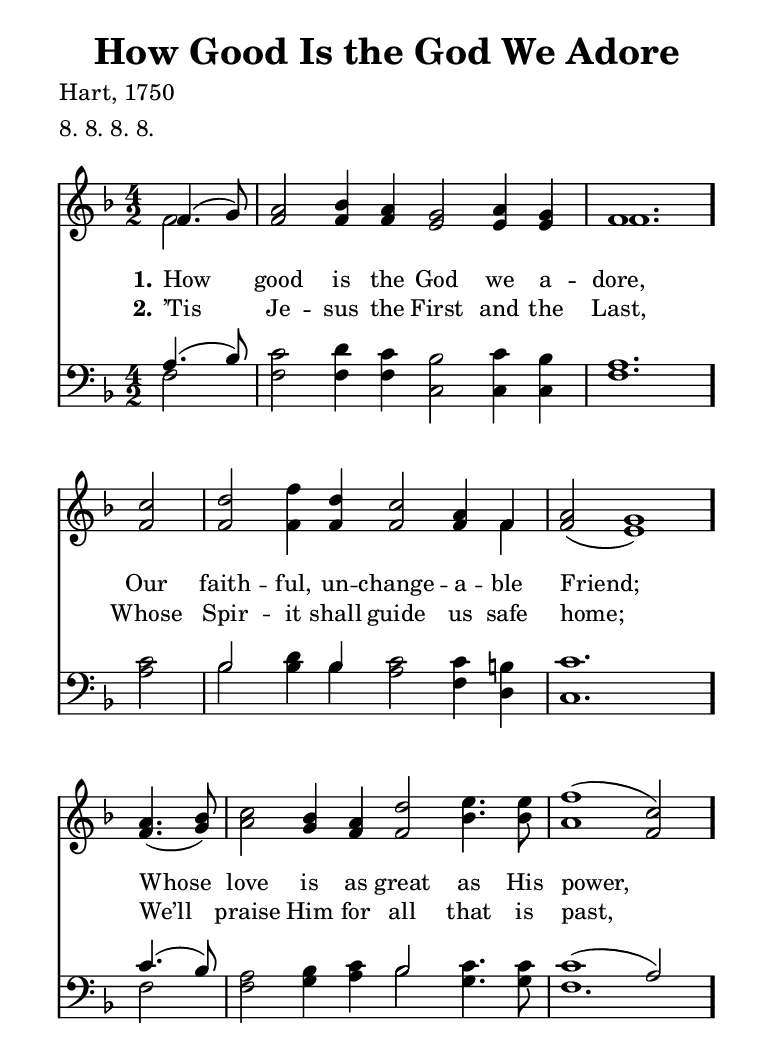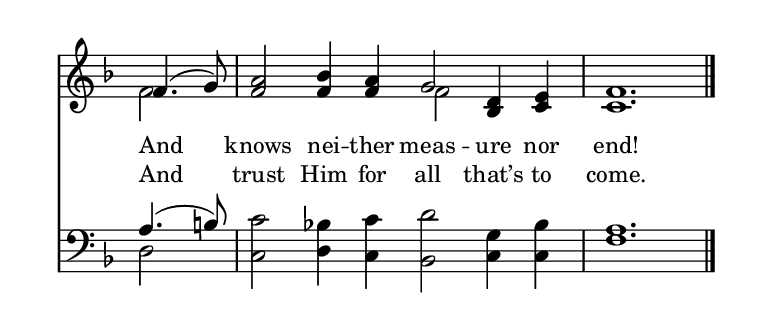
\include "common/global.ily"
\paper {
  \include "common/paper.ily"
  ragged-bottom = ##t
  systems-per-page = #(cond (is-eogsized 1) (#t #f))
  page-count = #(cond (is-eogsized 2) (#t #f))
}

\header{
  hymnnumber = "216"
  title = "How Good Is the God We Adore"
  tunename = "Elland"
  meter = "8. 8. 8. 8."
  poet = "Hart, 1750"
  composer = ""
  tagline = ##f
}

global = {
  \include "common/overrides.ily"
  \override Staff.TimeSignature.style = #'numbered
  \time 4/2
  \override Score.MetronomeMark.transparent = ##t % hide all fermata changes too
  \tempo 2=80
  \key f \major
  \partial 2
  \autoBeamOff
}

notesSoprano = {
\global
\relative c' {

  f4.( g8) a2 bes4 a g2 a4 g | f1.
  c'2 | d f4 d c2 a4 f | a2( g1)
  a4.( bes8) | c2 bes4 a d2 e4. e8 | f1( c2)
  f,4.( g8) | a2 bes4 a g2 d4 e | f1.

  \bar "|."

}
}

notesAlto = {
\global
\relative e' {

  f2 | f f4 f e2 e4 e | f1.
  f2 | f f4 f f2 f4 f | f2( e1)
  f4.( g8) | a2 g4  f f2 bes4. bes8 | a1( f2)
  f2 | f f4 f f2 bes,4 c | c1.

}
}

notesTenor = {
\global
\relative a {

  a4.( bes8) | c2 d4 c bes2 c4 bes | a1.
  c2 | bes d4 bes c2 c4 b | c1.
  c4.( bes8) | a2 bes4 c bes2 c4. c8 | c1( a2)
  a4.( b8) | c2 bes!4 c d2 g,4 bes | a1.

}
}

notesBass = {
\global
\relative f {

  f2 | f f4 f c2 c4 c | f1.
  a2 | bes2 bes4 bes a2 f4 d | c1.
  f2 | f g4 a bes2 g4. g8 | f1.
  d2 | c d4 c bes2 c4 c | f1.

}
}

wordsA = \lyricmode {
\set stanza = "1."

How good is the God we a -- dore, \bar "."
Our faith -- ful, un -- change -- a -- ble Friend; \bar "."
Whose love is as great as His power, \bar "."
And knows nei -- ther meas -- ure nor end! \bar "."

}

wordsB = \lyricmode {
\set stanza = "2."

’Tis Je -- sus the First and the Last,
Whose Spir -- it shall guide us safe home;
We’ll praise Him for all that is past,
And trust Him for all that’s to come.

}

\score {
  \context ChoirStaff <<
    \context Staff = upper <<
      \set ChoirStaff.systemStartDelimiter = #'SystemStartBar
      \partcombine #'(2 . 9) \notesSoprano \notesAlto
      \context NullVoice = sopranos { \voiceOne << \notesSoprano >> }
      \context NullVoice = altos { \voiceTwo << \notesAlto >> }
      \context Lyrics = one   \lyricsto sopranos \wordsA
      \context Lyrics = two   \lyricsto sopranos \wordsB
    >>
    \context Staff = men <<
      \clef bass
      \partcombine #'(2 . 9) \notesTenor \notesBass
      \context NullVoice = tenors { \voiceOne << \notesTenor >> }
      \context NullVoice = basses { \voiceTwo << \notesBass >> }
    >>
  >>
  \layout {
    \include "common/layout.ily"
  }
  \midi{
    \include "common/midi.ily"
  }
}

\version "2.19.49"  % necessary for upgrading to future LilyPond versions.

% vi:set et ts=2 sw=2 ai nocindent syntax=lilypond:
